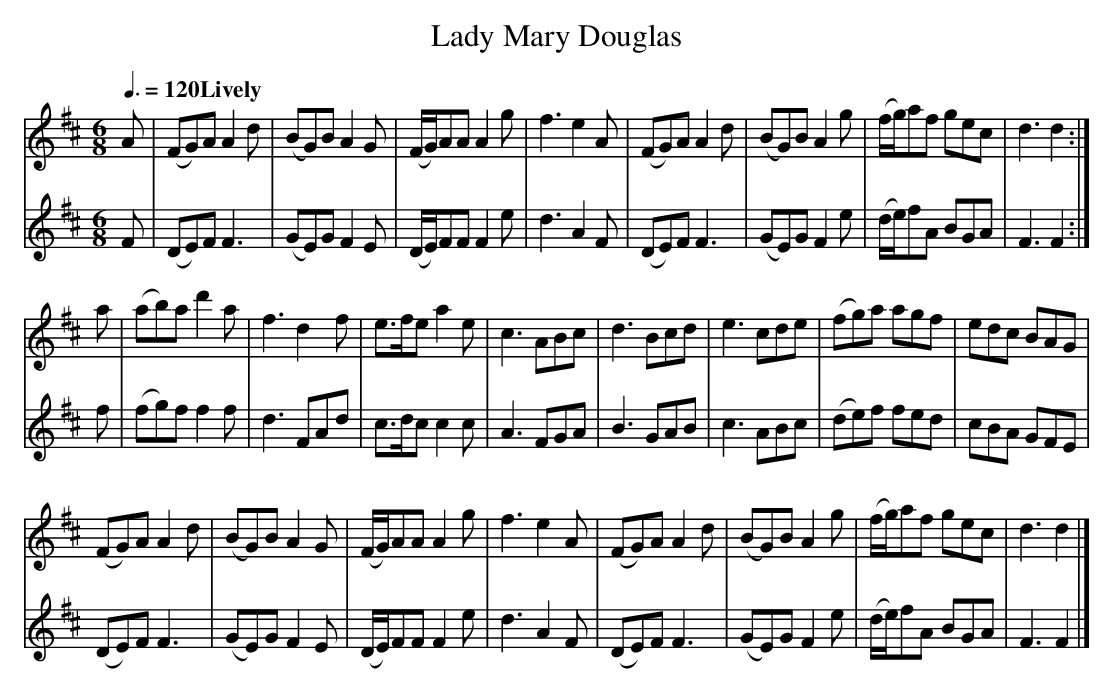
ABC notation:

X:1
T:Lady Mary Douglas
M:6/8
L:1/8
Q:3/8=120 "Lively"
K:D
[V:1] A|(FG)A A2 d|(BG)B A2G|(F/G/)AA A2g|f3 e2A|(FG)A A2d|(BG)B A2g|(f/g/)af gec|d3  d2:|
[V:2] F|(DE)F F3  |(GE)G F2E|(D/E/)FF F2e|d3 A2F|(DE)F F3 |(GE)G F2e|(d/e/)fA BGA|F3  F2:|
[V:1] a|(ab)a d'2a| f3   d2f| e>fe    a2e|c3 ABc| d3   Bcd| e3   cde|(fg)a    agf|edc BAG|
[V:2] f|(fg)f f2 f| d3   FAd| c>dc    c2c|A3 FGA| B3   GAB| c3   ABc|(de)f    fed|cBA GFE|
[V:1]   (FG)A A2 d|(BG)B A2G|(F/G/)AA A2g|f3 e2A|(FG)A A2d|(BG)B A2g|(f/g/)af gec|d3  d2|]
[V:2]   (DE)F F3  |(GE)G F2E|(D/E/)FF F2e|d3 A2F|(DE)F F3 |(GE)G F2e|(d/e/)fA BGA|F3  F2|]
